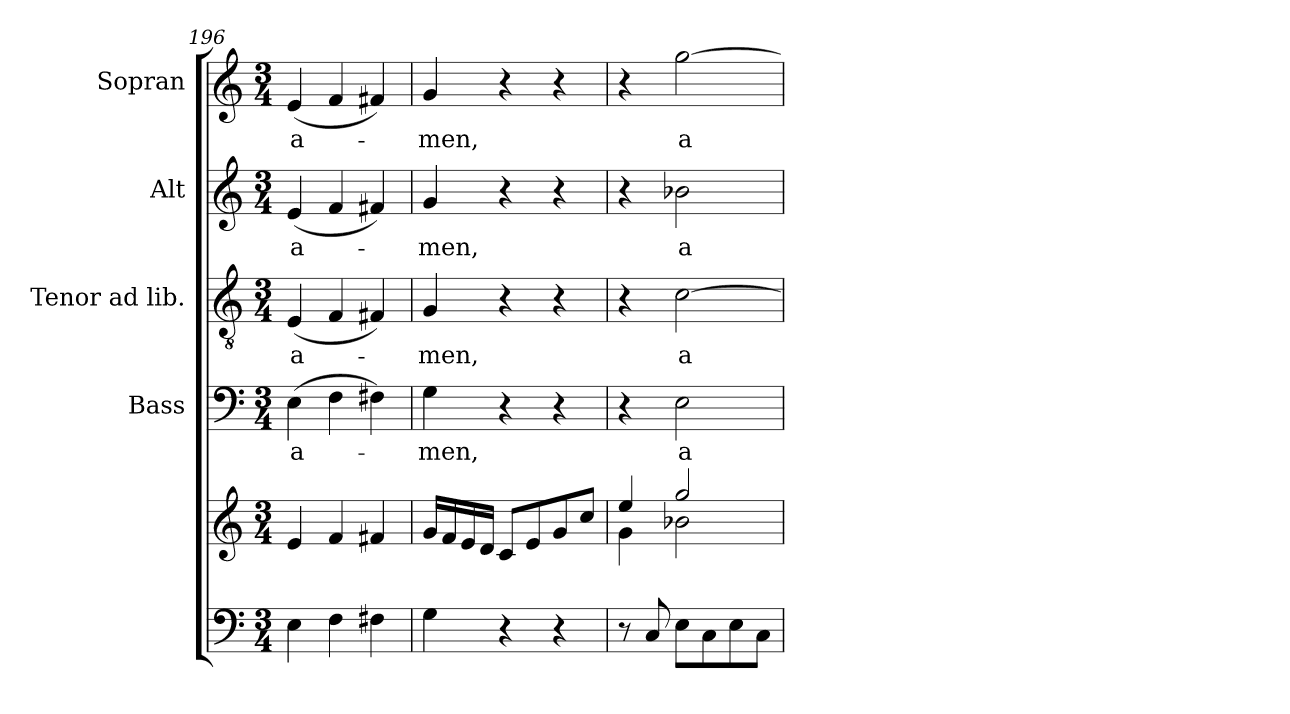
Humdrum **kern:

**kern	**kern	**kern	**text	**kern	**text	**kern	**text	**kern	**text
*part5	*part5	*part4	*part4	*part3	*part3	*part2	*part2	*part1	*part1
*staff6	*staff5	*staff4	*staff4	*staff3	*staff3	*staff2	*staff2	*staff1	*staff1
*	*	*I"Bass	*	*I"Tenor ad lib.	*	*I"Alt	*	*I"Sopran	*
*	*	*I'B.	*	*I'T.	*	*I'A.	*	*I'S.	*
*clefF4	*clefG2	*clefF4	*	*clefGv2	*	*clefG2	*	*clefG2	*
*k[]	*k[]	*k[]	*	*k[]	*	*k[]	*	*k[]	*
*C:	*C:	*C:	*	*C:	*	*C:	*	*C:	*
*M3/4	*M3/4	*M3/4	*	*M3/4	*	*M3/4	*	*M3/4	*
=196	=196	=196	=196	=196	=196	=196	=196	=196	=196
!	!	!	!LO:LY:b	!	!LO:LY:b	!	!LO:LY:b	!	!LO:LY:b
4E\	4e/	(>4E\	a-	(<4E/	a-	(<4e/	a-	(<4e/	a-
4F\	4f/	4F\	.	4F/	.	4f/	.	4f/	.
4F#X\	4f#X/	4F#X\)	.	4F#X/)	.	4f#X/)	.	4f#X/)	.
=197	=197	=197	=197	=197	=197	=197	=197	=197	=197
!	!	!	!LO:LY:b	!	!LO:LY:b	!	!LO:LY:b	!	!LO:LY:b
4G\	16g/LL	4G\	-men,	4G/	-men,	4g/	-men,	4g/	-men,
.	16f/	.	.	.	.	.	.	.	.
.	16e/	.	.	.	.	.	.	.	.
.	16d/JJ	.	.	.	.	.	.	.	.
4r	8c/L	4r	.	4r	.	4r	.	4r	.
.	8e/	.	.	.	.	.	.	.	.
4r	8g/	4r	.	4r	.	4r	.	4r	.
.	8cc/J	.	.	.	.	.	.	.	.
=198	=198	=198	=198	=198	=198	=198	=198	=198	=198
*	*^	*	*	*	*	*	*	*	*
8r	4ee/	4g\	4r	.	4r	.	4r	.	4r	.
8C/	.	.	.	.	.	.	.	.	.	.
!	!	!	!	!LO:LY:b	!	!LO:LY:b	!	!LO:LY:b	!	!LO:LY:b
8E\L	2gg/	2b-X\	2E\	a-	[2c\	a-	2b-X\	a-	[2gg\	a-
8C\	.	.	.	.	.	.	.	.	.	.
8E\	.	.	.	.	.	.	.	.	.	.
8C\J	.	.	.	.	.	.	.	.	.	.
*	*v	*v	*	*	*	*	*	*	*	*
=	=	=	=	=	=	=	=	=	=
*-	*-	*-	*-	*-	*-	*-	*-	*-	*-
